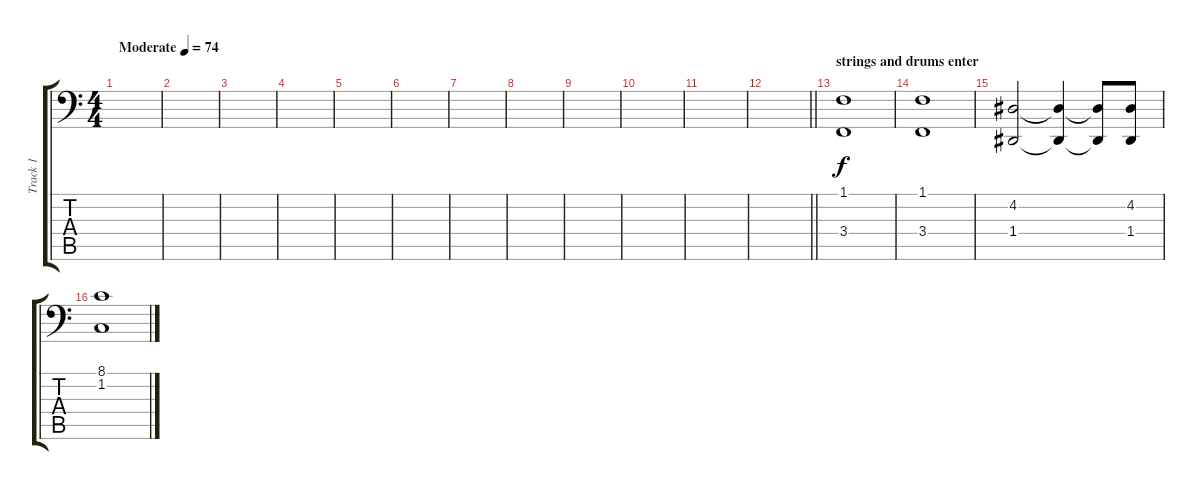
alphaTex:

\track ("Track 1" "Track 1") {instrument acousticgrandpiano}
\staff {score tabs}
\tuning (E3 B2 G2 D2 A1 E1) {hide}
\ts (4 4)
\tempo (74 "Moderate")
\clef f4
\ks c
|
|
|
|
|
|
|
|
|
|
|
\barLineRight lightlight
|
\section ("" "strings and drums enter")
(1.1 3.4).1 |
(1.1 3.4).1 |
(4.2 1.4).2 (4.2{t} 1.4{t}).4 (4.2{t} 1.4{t}).8 (4.2 1.4).8 |
(8.1 1.2).1
